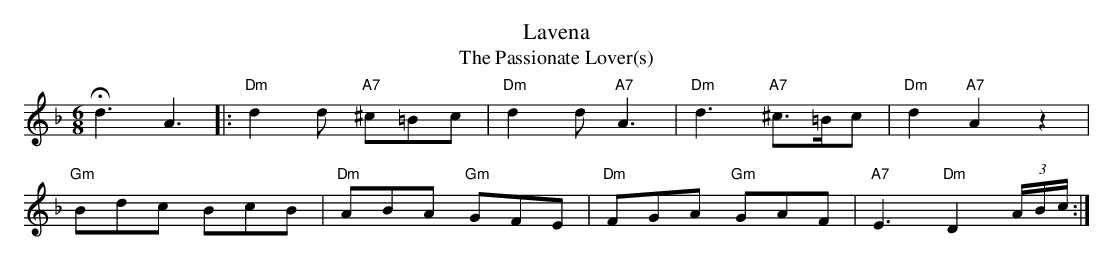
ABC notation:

X:1
T:Lavena
T:The Passionate Lover(s)
M:6/8
L:1/8
K:Dm
Hd3 A3 |: "Dm" d2 d "A7" ^c=Bc | "Dm" d2 d "A7" A3 | "Dm" d3 "A7" ^c>=Bc | "Dm" d2 "A7" A2 z2 |
"Gm" Bdc BcB |"Dm" ABA "Gm" GFE | "Dm" FGA "Gm" GAF | "A7" E3 "Dm" D2 (3A/B/c/ :|
